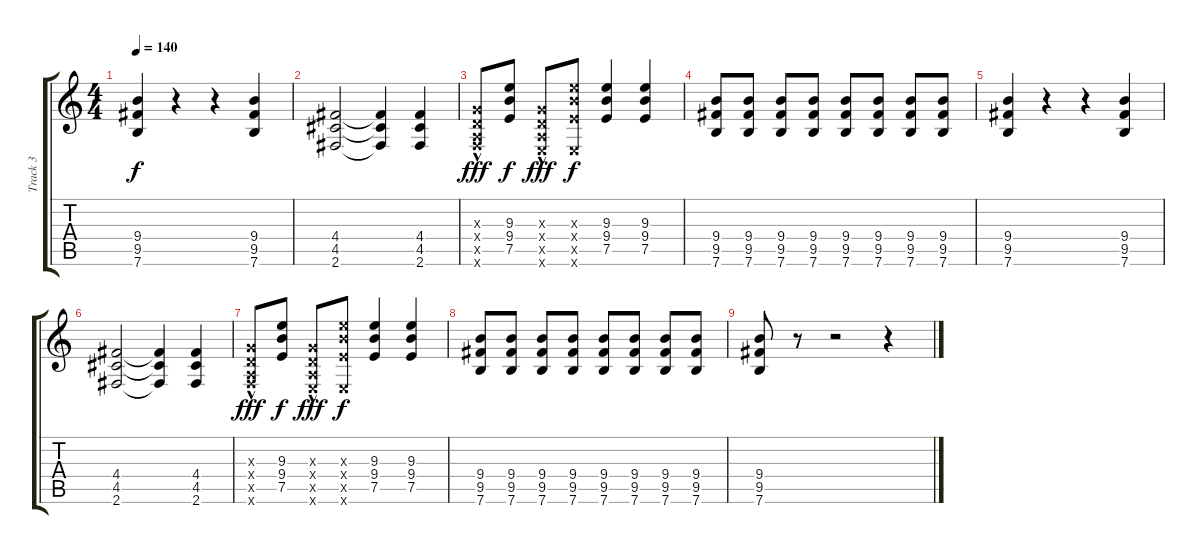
\track ("Track 3" "Track 3") {instrument distortionguitar}
\staff {score tabs}
\tuning (E4 B3 G3 D3 A2 E2) {hide}
\ts (4 4)
\tempo 140
\clef g2
\ks c
(9.4 9.5 7.6).4{dy f} r.4 r.4 (9.4 9.5 7.6).4 |
(4.4 4.5 2.6).2 (4.4{t} 4.5{t} 2.6{t}).4 (4.4 4.5 2.6).4 |
(0.3{x} 0.4{x} 0.5{x} 1.6{hac x}).8{dy fff} (9.3 9.4 7.5).8{dy f} (0.3{x} 0.4{x} 0.5{x} 0.6{hac x}).8{dy fff} (9.3{x} 9.4{x} 7.5{x} 0.6{x}).8{dy f} (9.3 9.4 7.5).4 (9.3 9.4 7.5).4 |
(9.4 9.5 7.6).8 (9.4 9.5 7.6).8 (9.4 9.5 7.6).8 (9.4 9.5 7.6).8 (9.4 9.5 7.6).8 (9.4 9.5 7.6).8 (9.4 9.5 7.6).8 (9.4 9.5 7.6).8 |
(9.4 9.5 7.6).4 r.4 r.4 (9.4 9.5 7.6).4 |
(4.4 4.5 2.6).2 (4.4{t} 4.5{t} 2.6{t}).4 (4.4 4.5 2.6).4 |
(0.3{x} 0.4{x} 0.5{x} 1.6{hac x}).8{dy fff} (9.3 9.4 7.5).8{dy f} (0.3{x} 0.4{x} 0.5{x} 0.6{hac x}).8{dy fff} (9.3{x} 9.4{x} 7.5{x} 0.6{x}).8{dy f} (9.3 9.4 7.5).4 (9.3 9.4 7.5).4 |
(9.4 9.5 7.6).8 (9.4 9.5 7.6).8 (9.4 9.5 7.6).8 (9.4 9.5 7.6).8 (9.4 9.5 7.6).8 (9.4 9.5 7.6).8 (9.4 9.5 7.6).8 (9.4 9.5 7.6).8 |
(9.4 9.5 7.6).8 r.8 r.2 r.4
